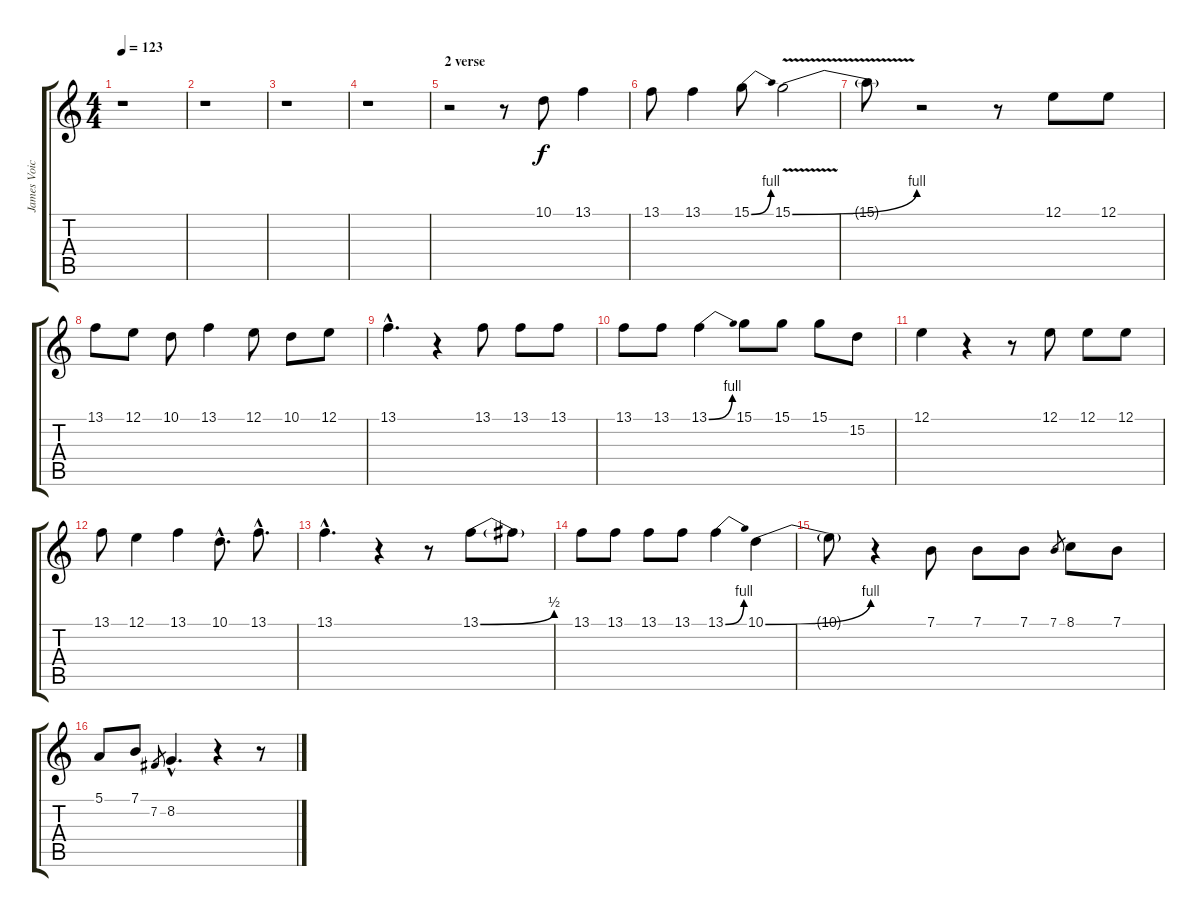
\track ("James Voice" "James Voic") {instrument lead1square}
\staff {score tabs}
\tuning (E4 B3 G3 D3 A2 E2) {hide}
\ts (4 4)
\tempo 123
\clef g2
\ks c
r.1{dy f} |
r.1 |
r.1 |
r.1 |
\section ("" "2 verse")
r.2 r.8 10.1.8 13.1.4 |
13.1.8 13.1.4 15.1{be (bend 0 0 60 4)}.8 15.1{be (bend 0 0 60 4) v}.2 |
15.1{t}.8 r.2 r.8 12.1.8 12.1.8 |
13.1.8 12.1.8 10.1.8 13.1.4 12.1.8 10.1.8 12.1.8 |
13.1{hac}.4{d} r.4 13.1.8 13.1.8 13.1.8 |
13.1.8 13.1.8 13.1{be (bend 0 0 60 4)}.4 15.1.8 15.1.8 15.1.8 15.2.8 |
12.1.4 r.4 r.8 12.1.8 12.1.8 12.1.8 |
13.1.8 12.1.4 13.1.4 10.1{hac}.8{d} 13.1{hac}.8{d} |
13.1{hac}.4{d} r.4 r.8 13.1{be (bend 0 0 60 2)}.8 13.1{t}.8 |
13.1.8 13.1.8 13.1.8 13.1.8 13.1{be (bend 0 0 60 4)}.4 10.1{be (bend 0 0 60 4)}.4 |
10.1{t}.8 r.4 7.1.8 7.1.8 7.1.8 7.1.8{gr} 8.1.8 7.1.8 |
5.1.8 7.1.8 7.2.8{gr} 8.2{hac}.4{d} r.4 r.8
